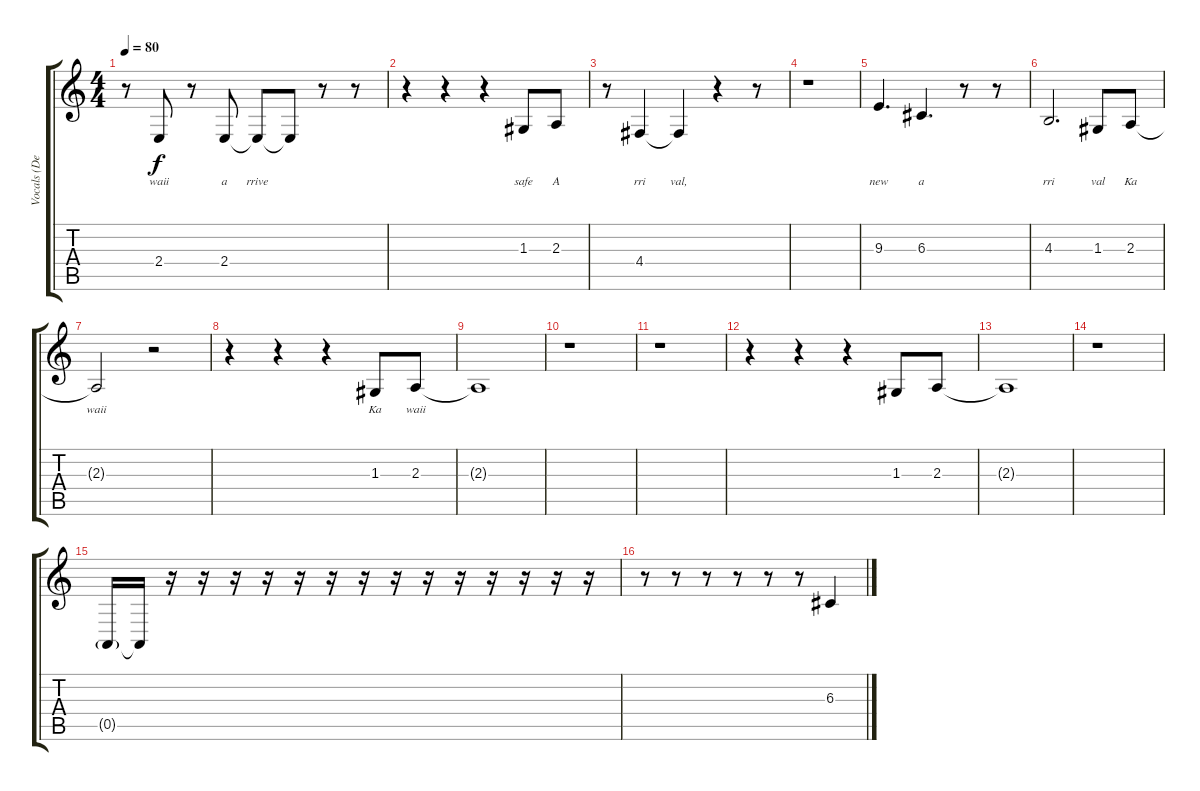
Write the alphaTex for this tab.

\track ("Vocals (Devin Townsend)" "Vocals (De") {instrument trombone}
\staff {score tabs}
\tuning (E4 B3 G3 D3 A2 E2) {hide}
\ts (4 4)
\tempo 80
\clef g2
\ks c
r.8{dy f} 2.4.8{lyrics (0 "waii") lyrics (1 "") lyrics (2 "") lyrics (3 "") lyrics (4 "")} r.8 2.4.8{lyrics (0 "a") lyrics (1 "") lyrics (2 "") lyrics (3 "") lyrics (4 "")} 2.4{t}.8{lyrics (0 "rrive") lyrics (1 "") lyrics (2 "") lyrics (3 "") lyrics (4 "")} 2.4{t}.8{lyrics (0 "") lyrics (1 "") lyrics (2 "") lyrics (3 "") lyrics (4 "")} r.8 r.8 |
r.4 r.4 r.4 1.3.8{lyrics (0 "safe") lyrics (1 "") lyrics (2 "") lyrics (3 "") lyrics (4 "")} 2.3.8{lyrics (0 "A") lyrics (1 "") lyrics (2 "") lyrics (3 "") lyrics (4 "")} |
r.8 4.4.4{lyrics (0 "rri") lyrics (1 "") lyrics (2 "") lyrics (3 "") lyrics (4 "")} 4.4{t}.4{lyrics (0 "val,") lyrics (1 "") lyrics (2 "") lyrics (3 "") lyrics (4 "")} r.4 r.8 |
r.1 |
9.3.4{d lyrics (0 "new") lyrics (1 "") lyrics (2 "") lyrics (3 "") lyrics (4 "")} 6.3.4{d lyrics (0 "a") lyrics (1 "") lyrics (2 "") lyrics (3 "") lyrics (4 "")} r.8 r.8 |
4.3.2{d lyrics (0 "rri") lyrics (1 "") lyrics (2 "") lyrics (3 "") lyrics (4 "")} 1.3.8{lyrics (0 "val") lyrics (1 "") lyrics (2 "") lyrics (3 "") lyrics (4 "")} 2.3.8{lyrics (0 "Ka") lyrics (1 "") lyrics (2 "") lyrics (3 "") lyrics (4 "")} |
2.3{t}.2{lyrics (0 "waii") lyrics (1 "") lyrics (2 "") lyrics (3 "") lyrics (4 "")} r.2 |
r.4 r.4 r.4 1.3.8{lyrics (0 "Ka") lyrics (1 "") lyrics (2 "") lyrics (3 "") lyrics (4 "")} 2.3.8{lyrics (0 "waii") lyrics (1 "") lyrics (2 "") lyrics (3 "") lyrics (4 "")} |
2.3{t}.1 |
r.1 |
r.1 |
r.4 r.4 r.4 1.3.8 2.3.8 |
2.3{t}.1 |
r.1 |
0.5{g}.16 0.5{t}.16 r.16 r.16 r.16 r.16 r.16 r.16 r.16 r.16 r.16 r.16 r.16 r.16 r.16 r.16 |
r.8 r.8 r.8 r.8 r.8 r.8 6.3.4
